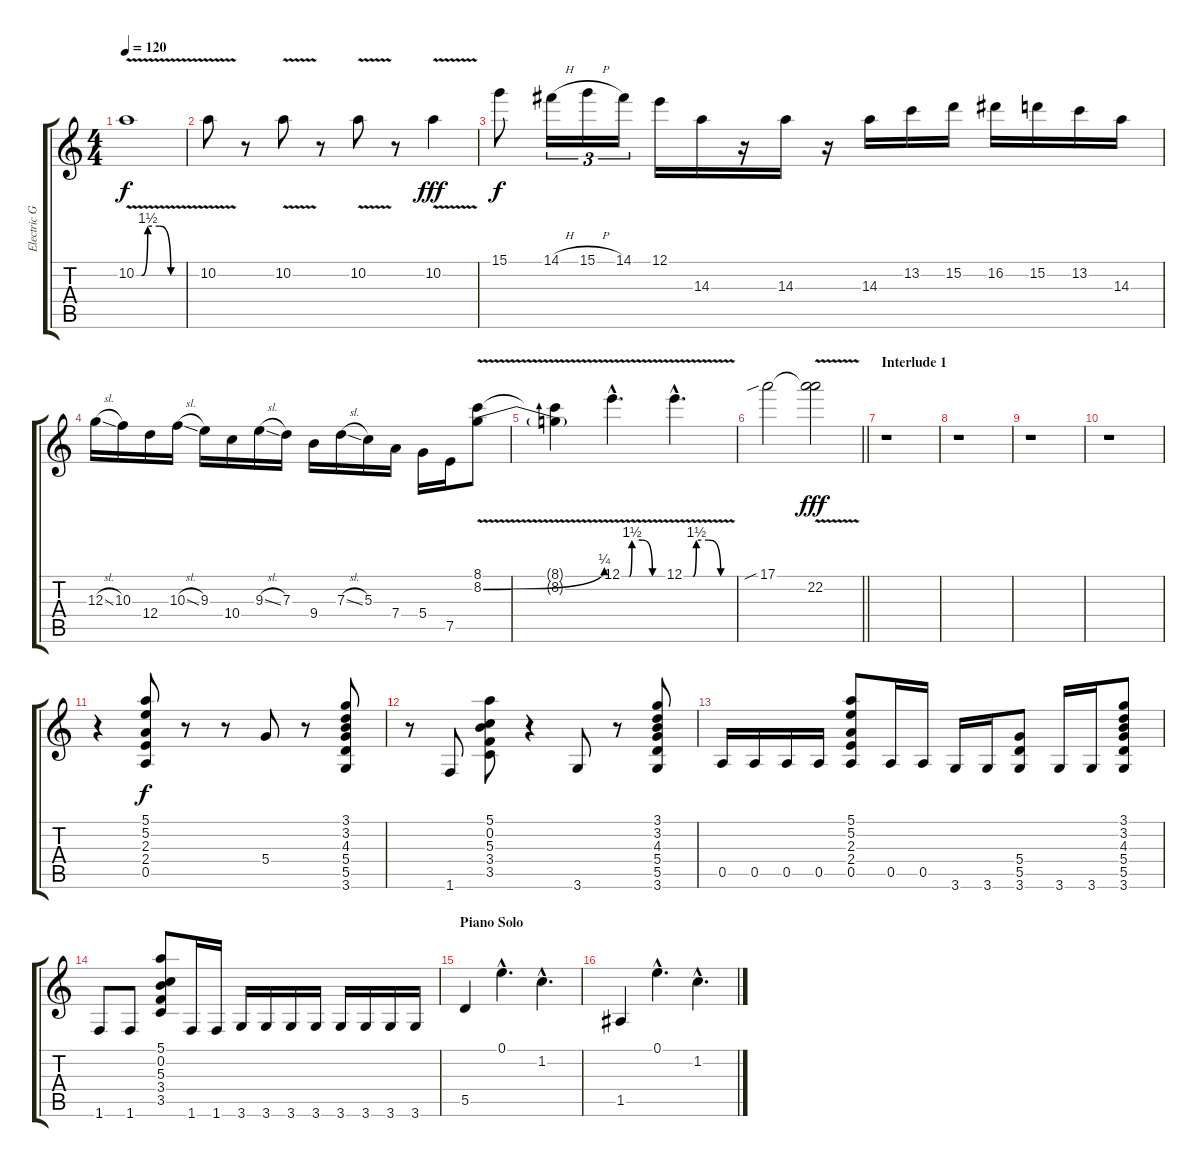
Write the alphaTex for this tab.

\track ("Electric Guitar" "Electric G") {instrument overdrivenguitar}
\staff {score tabs}
\tuning (E4 B3 G3 D3 A2 E2) {hide}
\ts (4 4)
\tempo 120
\clef g2
\ks c
10.2{be (custom 0 0 7 0 15 6 30 6 45 0 60 0) v}.1{dy f balance 0} |
10.2{v}.8{balance 8} r.8 10.2{v}.8{balance 16} r.8 10.2{v}.8{balance 8} r.8 10.2{v}.4{dy fff balance 0} |
15.1.8{dy f balance 8} 14.1{h}.16{tu (3 2)} 15.1{h}.16{tu (3 2)} 14.1.16{tu (3 2)} 12.1.16{balance 16} 14.3.16 r.16 14.3.16 r.16{balance 8} 14.3.16 13.2.16 15.2.16 16.2.16{balance 0} 15.2.16 13.2.16 14.3.16 |
12.3{sl}.16{balance 8} 10.3.16 12.4.16{balance 16} 10.3{sl}.16 9.3.16{balance 8} 10.4.16 9.3{sl}.16{balance 0} 7.3.16 9.4.16{balance 8} 7.3{sl}.16 5.3.16{balance 16} 7.4.16 5.4.16{balance 8} 7.5.16 (8.1{v} 8.2{be (bend 0 0 60 1) v}).8{balance 0} |
(8.1{t} 8.2{t}).4 12.1{be (custom 0 0 11 0 15 6 30 6 45 0 60 0) v hac}.4{d balance 8} 12.1{be (custom 0 0 11 0 15 6 30 6 45 0 60 0) v hac}.4{d} |
\barLineRight lightlight
17.1{sib}.2 (17.1{t} 22.2{v}).2{dy fff instrument guitarharmonics} |
\section ("" "Interlude 1")
r.1 |
r.1 |
r.1 |
r.1 |
r.4 (5.1 5.2 2.3 2.4 0.5).8{dy f instrument electricguitarclean} r.8 r.8 5.4.8 r.8 (3.1 3.2 4.3 5.4 5.5 3.6).8 |
r.8 1.6.8 (5.1 0.2 5.3 3.4 3.5).8 r.4 3.6.8 r.8 (3.1 3.2 4.3 5.4 5.5 3.6).8 |
0.5.16 0.5.16 0.5.16 0.5.16 (5.1 5.2 2.3 2.4 0.5).8 0.5.16 0.5.16 3.6.16 3.6.16 (5.4 5.5 3.6).8 3.6.16 3.6.16 (3.1 3.2 4.3 5.4 5.5 3.6).8 |
1.6.8 1.6.8 (5.1 0.2 5.3 3.4 3.5).8 1.6.16 1.6.16 3.6.16 3.6.16 3.6.16 3.6.16 3.6.16 3.6.16 3.6.16 3.6.16 |
\section ("" "Piano Solo")
5.5.4 0.1{hac}.4{d} 1.2{hac}.4{d} |
1.5.4 0.1{hac}.4{d} 1.2{hac}.4{d}
